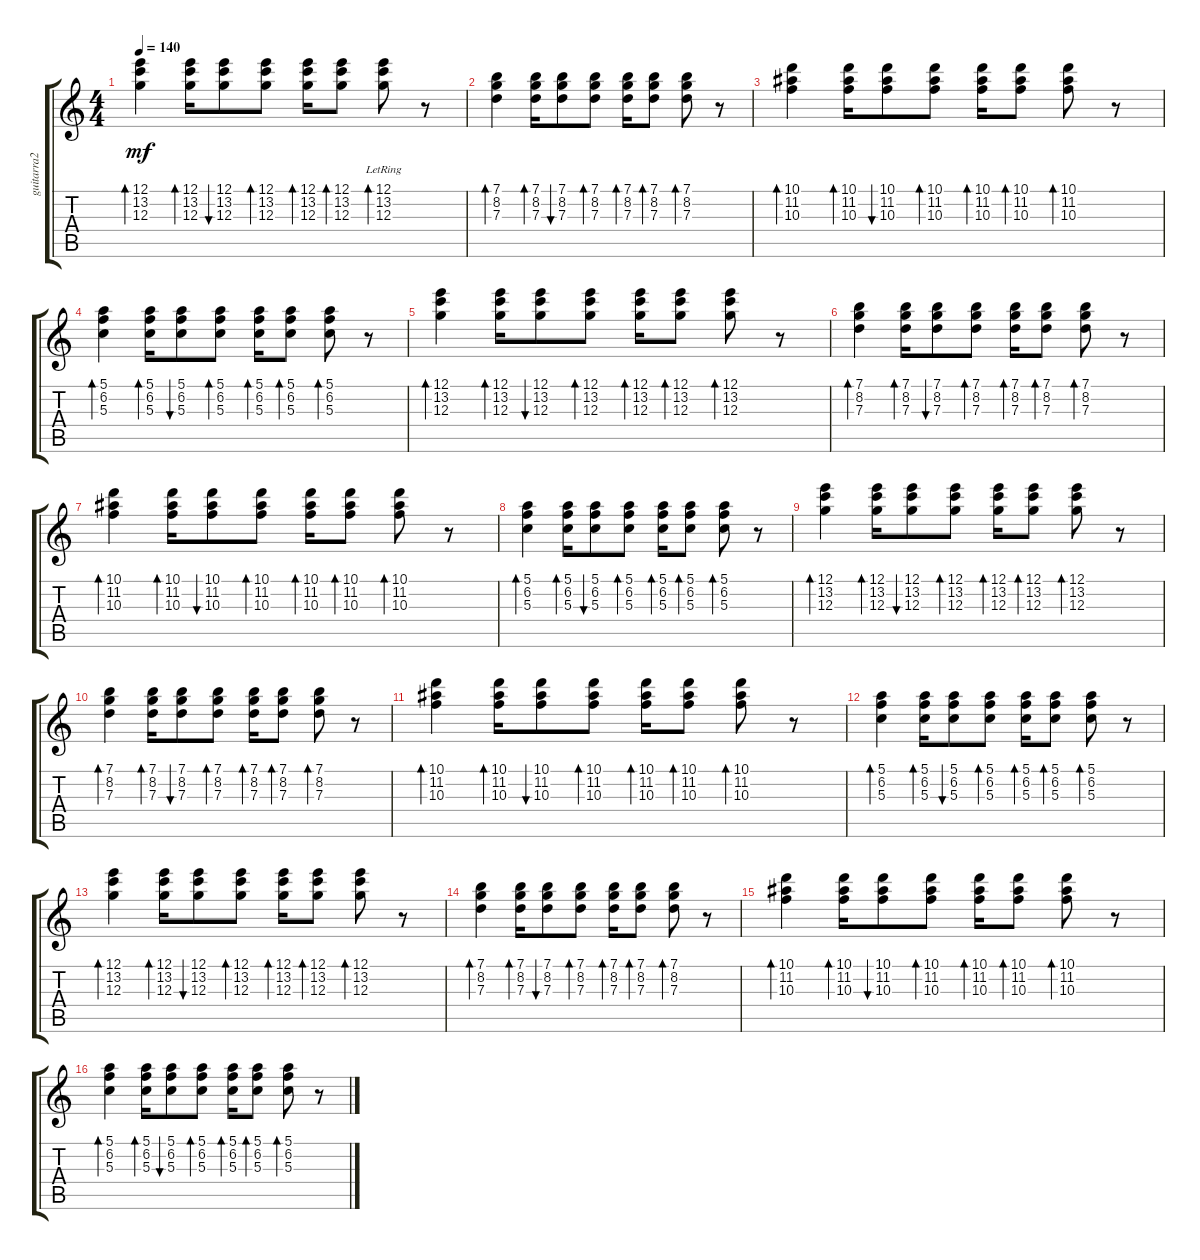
\track ("guitarra2" "guitarra2") {instrument electricguitarclean}
\staff {score tabs}
\tuning (E4 B3 G3 D3 A2 E2) {hide}
\ts (4 4)
\tempo 140
\clef g2
\ks c
(12.1 13.2 12.3).4{bd 30 dy mf balance 6} (12.1 13.2 12.3).16{bd 30 balance 9} (12.1 13.2 12.3).8{bu 30} (12.1 13.2 12.3).8{bd 30 balance 7} (12.1 13.2 12.3).16{bd 30 balance 9} (12.1 13.2 12.3).8{bd 30} (12.1{lr} 13.2{lr} 12.3{lr}).8{bd 30 balance 7} r.8 |
(7.1 8.2 7.3).4{bd 30 balance 6} (7.1 8.2 7.3).16{bd 30 balance 9} (7.1 8.2 7.3).8{bu 30} (7.1 8.2 7.3).8{bd 30 balance 7} (7.1 8.2 7.3).16{bd 30 balance 9} (7.1 8.2 7.3).8{bd 30} (7.1 8.2 7.3).8{bd 30 balance 7} r.8 |
(10.1 11.2 10.3).4{bd 30 balance 6} (10.1 11.2 10.3).16{bd 30 balance 9} (10.1 11.2 10.3).8{bu 30} (10.1 11.2 10.3).8{bd 30 balance 7} (10.1 11.2 10.3).16{bd 30 balance 9} (10.1 11.2 10.3).8{bd 30} (10.1 11.2 10.3).8{bd 30 balance 7} r.8 |
(5.1 6.2 5.3).4{bd 30 balance 6} (5.1 6.2 5.3).16{bd 30 balance 9} (5.1 6.2 5.3).8{bu 30} (5.1 6.2 5.3).8{bd 30 balance 7} (5.1 6.2 5.3).16{bd 30 balance 9} (5.1 6.2 5.3).8{bd 30} (5.1 6.2 5.3).8{bd 30 balance 7} r.8 |
(12.1 13.2 12.3).4{bd 30 balance 6} (12.1 13.2 12.3).16{bd 30 balance 9} (12.1 13.2 12.3).8{bu 30} (12.1 13.2 12.3).8{bd 30 balance 7} (12.1 13.2 12.3).16{bd 30 balance 9} (12.1 13.2 12.3).8{bd 30} (12.1 13.2 12.3).8{bd 30 balance 7} r.8 |
(7.1 8.2 7.3).4{bd 30 balance 6} (7.1 8.2 7.3).16{bd 30 balance 9} (7.1 8.2 7.3).8{bu 30} (7.1 8.2 7.3).8{bd 30 balance 7} (7.1 8.2 7.3).16{bd 30 balance 9} (7.1 8.2 7.3).8{bd 30} (7.1 8.2 7.3).8{bd 30 balance 7} r.8 |
(10.1 11.2 10.3).4{bd 30 balance 6} (10.1 11.2 10.3).16{bd 30 balance 9} (10.1 11.2 10.3).8{bu 30} (10.1 11.2 10.3).8{bd 30 balance 7} (10.1 11.2 10.3).16{bd 30 balance 9} (10.1 11.2 10.3).8{bd 30} (10.1 11.2 10.3).8{bd 30 balance 7} r.8 |
(5.1 6.2 5.3).4{bd 30 balance 6} (5.1 6.2 5.3).16{bd 30 balance 9} (5.1 6.2 5.3).8{bu 30} (5.1 6.2 5.3).8{bd 30 balance 7} (5.1 6.2 5.3).16{bd 30 balance 9} (5.1 6.2 5.3).8{bd 30} (5.1 6.2 5.3).8{bd 30 balance 7} r.8 |
(12.1 13.2 12.3).4{bd 30 balance 6} (12.1 13.2 12.3).16{bd 30 balance 9} (12.1 13.2 12.3).8{bu 30} (12.1 13.2 12.3).8{bd 30 balance 7} (12.1 13.2 12.3).16{bd 30 balance 9} (12.1 13.2 12.3).8{bd 30} (12.1 13.2 12.3).8{bd 30 balance 7} r.8 |
(7.1 8.2 7.3).4{bd 30 balance 6} (7.1 8.2 7.3).16{bd 30 balance 9} (7.1 8.2 7.3).8{bu 30} (7.1 8.2 7.3).8{bd 30 balance 7} (7.1 8.2 7.3).16{bd 30 balance 9} (7.1 8.2 7.3).8{bd 30} (7.1 8.2 7.3).8{bd 30 balance 7} r.8 |
(10.1 11.2 10.3).4{bd 30 balance 6} (10.1 11.2 10.3).16{bd 30 balance 9} (10.1 11.2 10.3).8{bu 30} (10.1 11.2 10.3).8{bd 30 balance 7} (10.1 11.2 10.3).16{bd 30 balance 9} (10.1 11.2 10.3).8{bd 30} (10.1 11.2 10.3).8{bd 30 balance 7} r.8 |
(5.1 6.2 5.3).4{bd 30 balance 6} (5.1 6.2 5.3).16{bd 30 balance 9} (5.1 6.2 5.3).8{bu 30} (5.1 6.2 5.3).8{bd 30 balance 7} (5.1 6.2 5.3).16{bd 30 balance 9} (5.1 6.2 5.3).8{bd 30} (5.1 6.2 5.3).8{bd 30 balance 7} r.8 |
(12.1 13.2 12.3).4{bd 30 balance 6} (12.1 13.2 12.3).16{bd 30 balance 9} (12.1 13.2 12.3).8{bu 30} (12.1 13.2 12.3).8{bd 30 balance 7} (12.1 13.2 12.3).16{bd 30 balance 9} (12.1 13.2 12.3).8{bd 30} (12.1 13.2 12.3).8{bd 30 balance 7} r.8 |
(7.1 8.2 7.3).4{bd 30 balance 6} (7.1 8.2 7.3).16{bd 30 balance 9} (7.1 8.2 7.3).8{bu 30} (7.1 8.2 7.3).8{bd 30 balance 7} (7.1 8.2 7.3).16{bd 30 balance 9} (7.1 8.2 7.3).8{bd 30} (7.1 8.2 7.3).8{bd 30 balance 7} r.8 |
(10.1 11.2 10.3).4{bd 30 balance 6} (10.1 11.2 10.3).16{bd 30 balance 9} (10.1 11.2 10.3).8{bu 30} (10.1 11.2 10.3).8{bd 30 balance 7} (10.1 11.2 10.3).16{bd 30 balance 9} (10.1 11.2 10.3).8{bd 30} (10.1 11.2 10.3).8{bd 30 balance 7} r.8 |
(5.1 6.2 5.3).4{bd 30 balance 6} (5.1 6.2 5.3).16{bd 30 balance 9} (5.1 6.2 5.3).8{bu 30} (5.1 6.2 5.3).8{bd 30 balance 7} (5.1 6.2 5.3).16{bd 30 balance 9} (5.1 6.2 5.3).8{bd 30} (5.1 6.2 5.3).8{bd 30 balance 7} r.8
